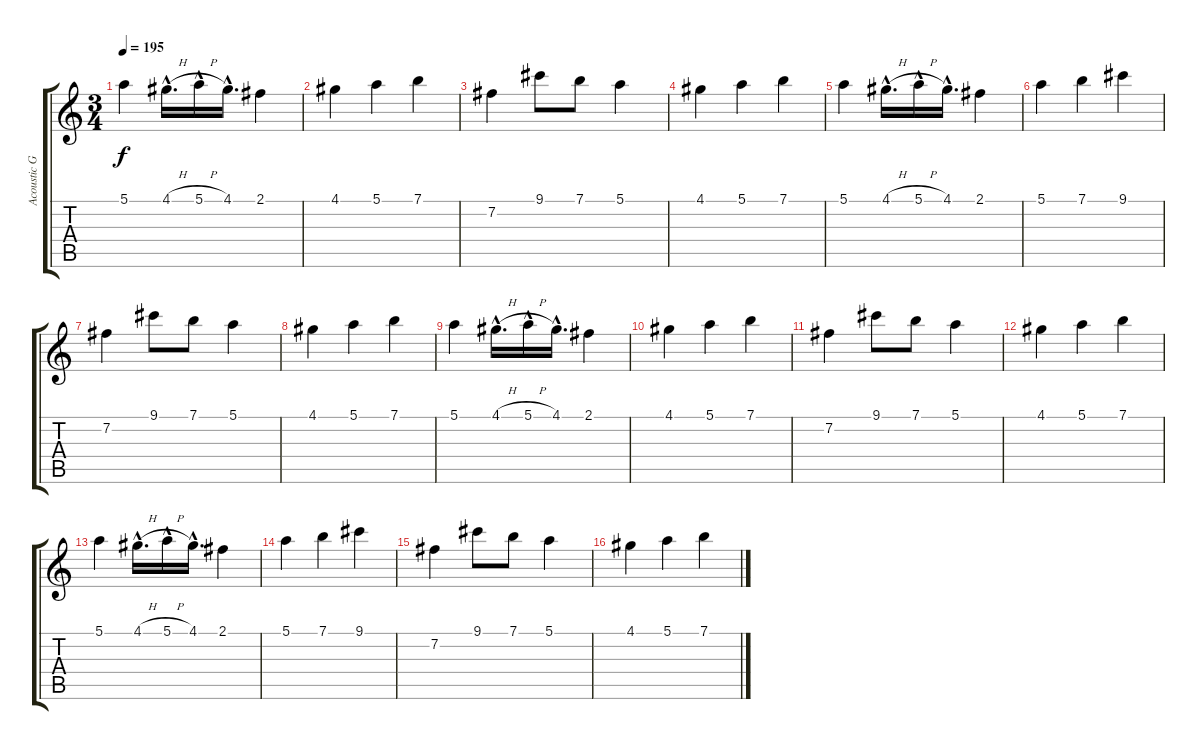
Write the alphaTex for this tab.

\track ("Acoustic Guitar 2" "Acoustic G") {instrument acousticguitarnylon}
\staff {score tabs}
\tuning (E4 B3 G3 D3 A2 E2) {hide}
\ts (3 4)
\tempo 195
\clef g2
\ks c
5.1.4{dy f} 4.1{h hac}.16{d} 5.1{h hac}.16 4.1{hac}.16{d} 2.1.4 |
4.1.4 5.1.4 7.1.4 |
7.2.4 9.1.8 7.1.8 5.1.4 |
4.1.4 5.1.4 7.1.4 |
5.1.4 4.1{h hac}.16{d} 5.1{h hac}.16 4.1{hac}.16{d} 2.1.4 |
5.1.4 7.1.4 9.1.4 |
7.2.4{volume 14 instrument acousticguitarsteel} 9.1.8 7.1.8 5.1.4 |
4.1.4{volume 14 instrument acousticguitarsteel} 5.1.4 7.1.4 |
5.1.4{volume 13 instrument acousticguitarsteel} 4.1{h hac}.16{d} 5.1{h hac}.16 4.1{hac}.16{d} 2.1.4 |
4.1.4{volume 12 instrument acousticguitarsteel} 5.1.4 7.1.4 |
7.2.4{volume 12 instrument acousticguitarsteel} 9.1.8 7.1.8 5.1.4 |
4.1.4{volume 11 instrument acousticguitarsteel} 5.1.4 7.1.4 |
5.1.4{volume 10 instrument acousticguitarsteel} 4.1{h hac}.16{d} 5.1{h hac}.16 4.1{hac}.16{d} 2.1.4 |
5.1.4{volume 9 instrument acousticguitarsteel} 7.1.4 9.1.4 |
7.2.4{volume 9 instrument acousticguitarsteel} 9.1.8 7.1.8 5.1.4 |
4.1.4{volume 8 instrument acousticguitarsteel} 5.1.4 7.1.4
